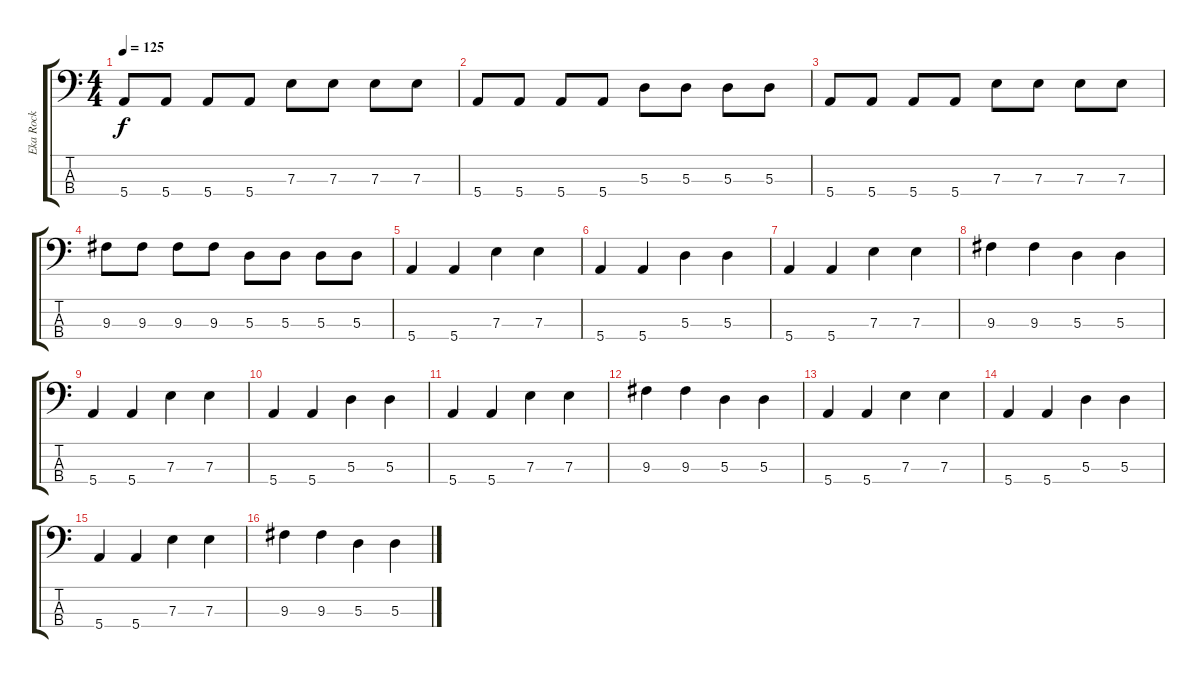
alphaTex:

\track ("Eka Rock" "Eka Rock") {instrument fretlessbass}
\staff {score tabs}
\tuning (G2 D2 A1 E1) {hide}
\ts (4 4)
\tempo 125
\clef f4
\ks c
5.4.8{dy f} 5.4.8 5.4.8 5.4.8 7.3.8 7.3.8 7.3.8 7.3.8 |
5.4.8 5.4.8 5.4.8 5.4.8 5.3.8 5.3.8 5.3.8 5.3.8 |
5.4.8 5.4.8 5.4.8 5.4.8 7.3.8 7.3.8 7.3.8 7.3.8 |
9.3.8 9.3.8 9.3.8 9.3.8 5.3.8 5.3.8 5.3.8 5.3.8 |
5.4.4 5.4.4 7.3.4 7.3.4 |
5.4.4 5.4.4 5.3.4 5.3.4 |
5.4.4 5.4.4 7.3.4 7.3.4 |
9.3.4 9.3.4 5.3.4 5.3.4 |
5.4.4 5.4.4 7.3.4 7.3.4 |
5.4.4 5.4.4 5.3.4 5.3.4 |
5.4.4 5.4.4 7.3.4 7.3.4 |
9.3.4 9.3.4 5.3.4 5.3.4 |
5.4.4 5.4.4 7.3.4 7.3.4 |
5.4.4 5.4.4 5.3.4 5.3.4 |
5.4.4 5.4.4 7.3.4 7.3.4 |
9.3.4 9.3.4 5.3.4 5.3.4
